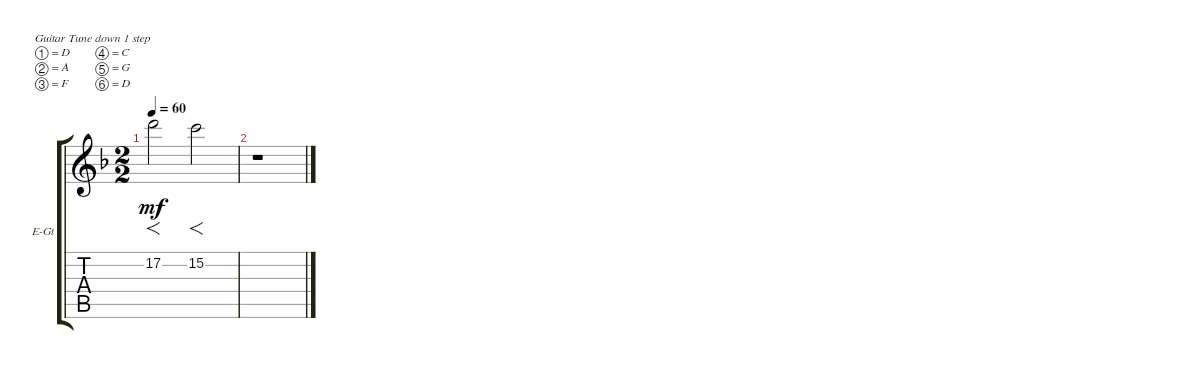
\bracketExtendMode groupsimilarinstruments
\firstSystemTrackNameOrientation horizontal
\otherSystemsTrackNameOrientation horizontal
\track ("Electric Guitar 2" "E-Gt") {instrument distortionguitar}
\staff {score tabs}
\tuning (D4 A3 F3 C3 G2 D2)
\ts (2 2)
\tempo 60
\clef g2
\ks dminor
17.2.2{f dy mf} 15.2.2{f} |
r.1
